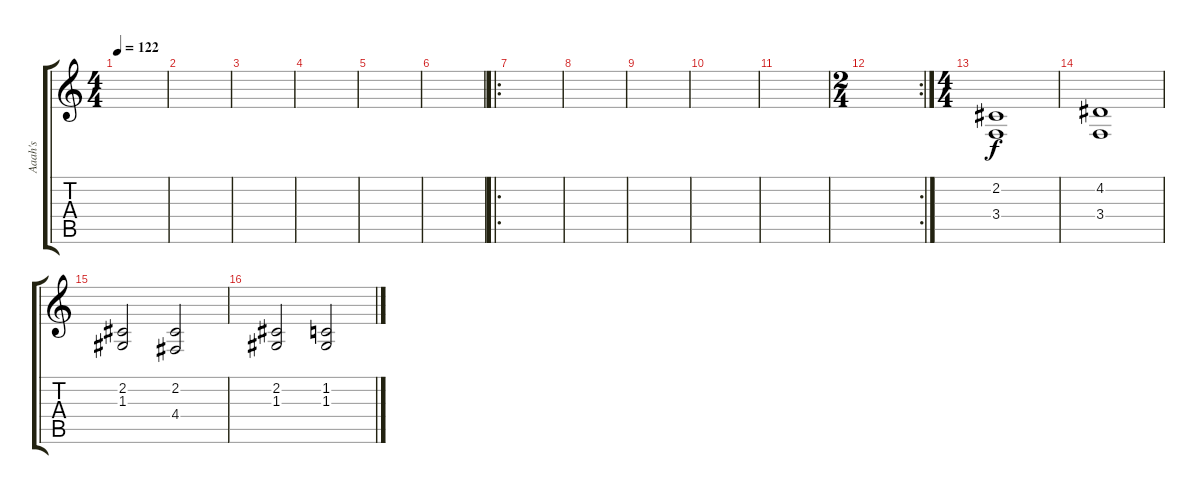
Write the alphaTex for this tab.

\track ("Aaah's" "Aaah's") {instrument choiraahs}
\staff {score tabs}
\tuning (E4 B3 G3 D3 A2 E2) {hide}
\ts (4 4)
\tempo 122
\clef g2
\ks c
|
|
|
|
|
|
\ro
|
|
|
|
|
\rc 2
\ts (2 4)
|
\ts (4 4)
(2.2 3.4).1 |
(4.2 3.4).1 |
(2.2 1.3).2 (2.2 4.4).2 |
(2.2 1.3).2 (1.2 1.3).2
